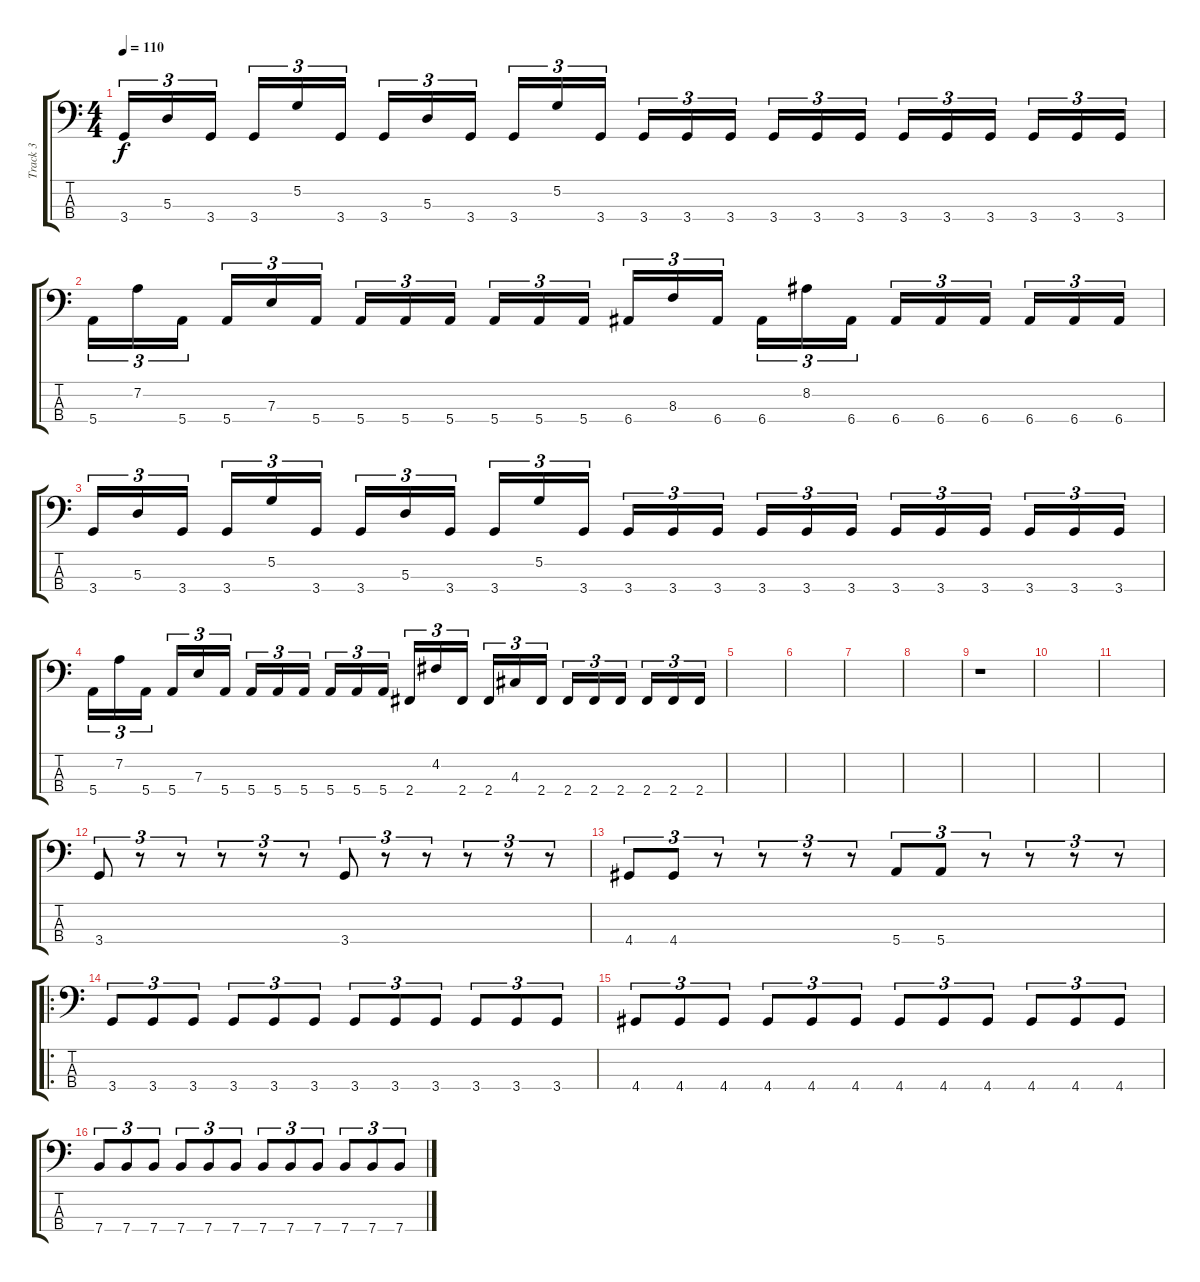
\track ("Track 3" "Track 3") {instrument electricbassfinger}
\staff {score tabs}
\tuning (G2 D2 A1 E1) {hide}
\ts (4 4)
\tempo 110
\clef f4
\ks c
3.4.16{tu (3 2) dy f instrument slapbass2} 5.3.16{tu (3 2)} 3.4.16{tu (3 2)} 3.4.16{tu (3 2)} 5.2.16{tu (3 2)} 3.4.16{tu (3 2)} 3.4.16{tu (3 2)} 5.3.16{tu (3 2)} 3.4.16{tu (3 2)} 3.4.16{tu (3 2)} 5.2.16{tu (3 2)} 3.4.16{tu (3 2)} 3.4.16{tu (3 2)} 3.4.16{tu (3 2)} 3.4.16{tu (3 2)} 3.4.16{tu (3 2)} 3.4.16{tu (3 2)} 3.4.16{tu (3 2)} 3.4.16{tu (3 2)} 3.4.16{tu (3 2)} 3.4.16{tu (3 2)} 3.4.16{tu (3 2)} 3.4.16{tu (3 2)} 3.4.16{tu (3 2)} |
5.4.16{tu (3 2)} 7.2.16{tu (3 2)} 5.4.16{tu (3 2)} 5.4.16{tu (3 2)} 7.3.16{tu (3 2)} 5.4.16{tu (3 2)} 5.4.16{tu (3 2)} 5.4.16{tu (3 2)} 5.4.16{tu (3 2)} 5.4.16{tu (3 2)} 5.4.16{tu (3 2)} 5.4.16{tu (3 2)} 6.4.16{tu (3 2)} 8.3.16{tu (3 2)} 6.4.16{tu (3 2)} 6.4.16{tu (3 2)} 8.2.16{tu (3 2)} 6.4.16{tu (3 2)} 6.4.16{tu (3 2)} 6.4.16{tu (3 2)} 6.4.16{tu (3 2)} 6.4.16{tu (3 2)} 6.4.16{tu (3 2)} 6.4.16{tu (3 2)} |
3.4.16{tu (3 2)} 5.3.16{tu (3 2)} 3.4.16{tu (3 2)} 3.4.16{tu (3 2)} 5.2.16{tu (3 2)} 3.4.16{tu (3 2)} 3.4.16{tu (3 2)} 5.3.16{tu (3 2)} 3.4.16{tu (3 2)} 3.4.16{tu (3 2)} 5.2.16{tu (3 2)} 3.4.16{tu (3 2)} 3.4.16{tu (3 2)} 3.4.16{tu (3 2)} 3.4.16{tu (3 2)} 3.4.16{tu (3 2)} 3.4.16{tu (3 2)} 3.4.16{tu (3 2)} 3.4.16{tu (3 2)} 3.4.16{tu (3 2)} 3.4.16{tu (3 2)} 3.4.16{tu (3 2)} 3.4.16{tu (3 2)} 3.4.16{tu (3 2)} |
5.4.16{tu (3 2)} 7.2.16{tu (3 2)} 5.4.16{tu (3 2)} 5.4.16{tu (3 2)} 7.3.16{tu (3 2)} 5.4.16{tu (3 2)} 5.4.16{tu (3 2)} 5.4.16{tu (3 2)} 5.4.16{tu (3 2)} 5.4.16{tu (3 2)} 5.4.16{tu (3 2)} 5.4.16{tu (3 2)} 2.4.16{tu (3 2)} 4.2.16{tu (3 2)} 2.4.16{tu (3 2)} 2.4.16{tu (3 2)} 4.3.16{tu (3 2)} 2.4.16{tu (3 2)} 2.4.16{tu (3 2)} 2.4.16{tu (3 2)} 2.4.16{tu (3 2)} 2.4.16{tu (3 2)} 2.4.16{tu (3 2)} 2.4.16{tu (3 2)} |
|
|
|
|
r.1 |
|
|
3.4.8{tu (3 2)} r.8{tu (3 2)} r.8{tu (3 2)} r.8{tu (3 2)} r.8{tu (3 2)} r.8{tu (3 2)} 3.4.8{tu (3 2)} r.8{tu (3 2)} r.8{tu (3 2)} r.8{tu (3 2)} r.8{tu (3 2)} r.8{tu (3 2)} |
4.4.8{tu (3 2)} 4.4.8{tu (3 2)} r.8{tu (3 2)} r.8{tu (3 2)} r.8{tu (3 2)} r.8{tu (3 2)} 5.4.8{tu (3 2)} 5.4.8{tu (3 2)} r.8{tu (3 2)} r.8{tu (3 2)} r.8{tu (3 2)} r.8{tu (3 2)} |
\ro
3.4.8{tu (3 2)} 3.4.8{tu (3 2)} 3.4.8{tu (3 2)} 3.4.8{tu (3 2)} 3.4.8{tu (3 2)} 3.4.8{tu (3 2)} 3.4.8{tu (3 2)} 3.4.8{tu (3 2)} 3.4.8{tu (3 2)} 3.4.8{tu (3 2)} 3.4.8{tu (3 2)} 3.4.8{tu (3 2)} |
4.4.8{tu (3 2)} 4.4.8{tu (3 2)} 4.4.8{tu (3 2)} 4.4.8{tu (3 2)} 4.4.8{tu (3 2)} 4.4.8{tu (3 2)} 4.4.8{tu (3 2)} 4.4.8{tu (3 2)} 4.4.8{tu (3 2)} 4.4.8{tu (3 2)} 4.4.8{tu (3 2)} 4.4.8{tu (3 2)} |
7.4.8{tu (3 2)} 7.4.8{tu (3 2)} 7.4.8{tu (3 2)} 7.4.8{tu (3 2)} 7.4.8{tu (3 2)} 7.4.8{tu (3 2)} 7.4.8{tu (3 2)} 7.4.8{tu (3 2)} 7.4.8{tu (3 2)} 7.4.8{tu (3 2)} 7.4.8{tu (3 2)} 7.4.8{tu (3 2)}
